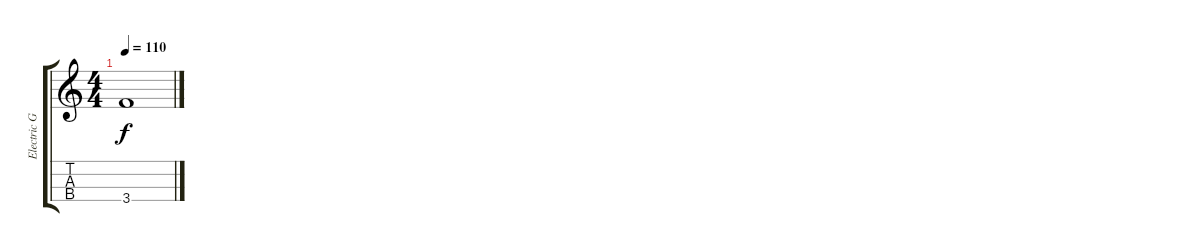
\track ("Electric Guitar " "Electric G") {instrument acousticguitarsteel}
\staff {score tabs}
\tuning (E4 B3 G3 D3) {hide}
\ts (4 4)
\tempo 110
\clef g2
\ks c
3.4{t}.1{dy f}
